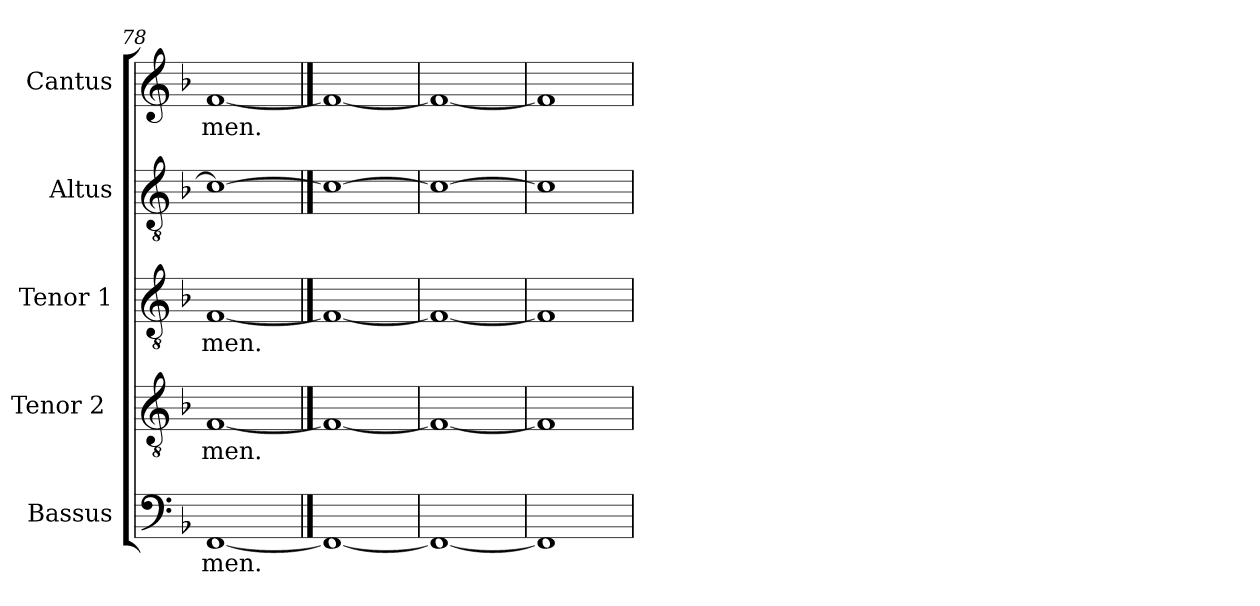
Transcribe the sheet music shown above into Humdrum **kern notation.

**kern	**text	**kern	**text	**kern	**text	**kern	**kern	**text
*part5	*part5	*part4	*part4	*part3	*part3	*part2	*part1	*part1
*staff5	*staff5	*staff4	*staff4	*staff3	*staff3	*staff2	*staff1	*staff1
*I"Bassus	*	*I"Tenor 2 	*	*I"Tenor 1	*	*I"Altus	*I"Cantus	*
*clefF4	*	*clefGv2	*	*clefGv2	*	*clefGv2	*clefG2	*
*k[b-]	*	*k[b-]	*	*k[b-]	*	*k[b-]	*k[b-]	*
*F:	*	*F:	*	*F:	*	*F:	*F:	*
=78	=78	=78	=78	=78	=78	=78	=78	=78
[1FF/	-men.	[1F/	-men.	[1F/	-men.	1c\_	[1f/	-men.
==79	==79	==79	==79	==79	==79	==79	==79	==79
1FF/_	.	1F/_	.	1F/_	.	1c\_	1f/_	.
=80	=80	=80	=80	=80	=80	=80	=80	=80
1FF/_	.	1F/_	.	1F/_	.	1c\_	1f/_	.
=81	=81	=81	=81	=81	=81	=81	=81	=81
1FF/]	.	1F/]	.	1F/]	.	1c\]	1f/]	.
=	=	=	=	=	=	=	=	=
*-	*-	*-	*-	*-	*-	*-	*-	*-
